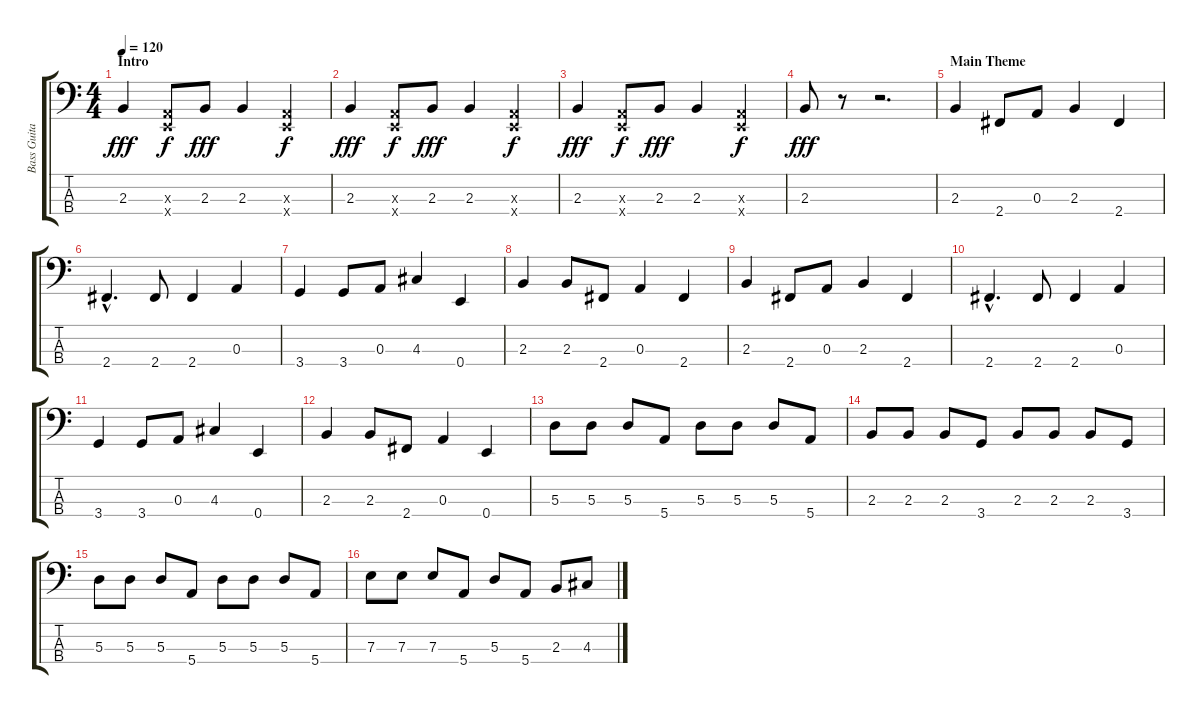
\track ("Bass Guitar" "Bass Guita") {instrument electricbasspick}
\staff {score tabs}
\tuning (G2 D2 A1 E1) {hide}
\ts (4 4)
\section ("" "Intro")
\tempo 120
\clef f4
\ks c
2.3.4{dy fff instrument electricbasspick} (0.3{x} 0.4{x}).8{dy f} 2.3.8{dy fff} 2.3.4 (0.3{x} 0.4{x}).4{dy f} |
2.3.4{dy fff} (0.3{x} 0.4{x}).8{dy f} 2.3.8{dy fff} 2.3.4 (0.3{x} 0.4{x}).4{dy f} |
2.3.4{dy fff} (0.3{x} 0.4{x}).8{dy f} 2.3.8{dy fff} 2.3.4 (0.3{x} 0.4{x}).4{dy f} |
2.3.8{dy fff} r.8 r.2{d} |
\section ("" "Main Theme")
2.3.4 2.4.8 0.3.8 2.3.4 2.4.4 |
2.4{hac}.4{d} 2.4.8 2.4.4 0.3.4 |
3.4.4 3.4.8 0.3.8 4.3.4 0.4.4 |
2.3.4 2.3.8 2.4.8 0.3.4 2.4.4 |
2.3.4 2.4.8 0.3.8 2.3.4 2.4.4 |
2.4{hac}.4{d} 2.4.8 2.4.4 0.3.4 |
3.4.4 3.4.8 0.3.8 4.3.4 0.4.4 |
2.3.4 2.3.8 2.4.8 0.3.4 0.4.4 |
5.3.8 5.3.8 5.3.8 5.4.8 5.3.8 5.3.8 5.3.8 5.4.8 |
2.3.8 2.3.8 2.3.8 3.4.8 2.3.8 2.3.8 2.3.8 3.4.8 |
5.3.8 5.3.8 5.3.8 5.4.8 5.3.8 5.3.8 5.3.8 5.4.8 |
7.3.8 7.3.8 7.3.8 5.4.8 5.3.8 5.4.8 2.3.8 4.3.8
